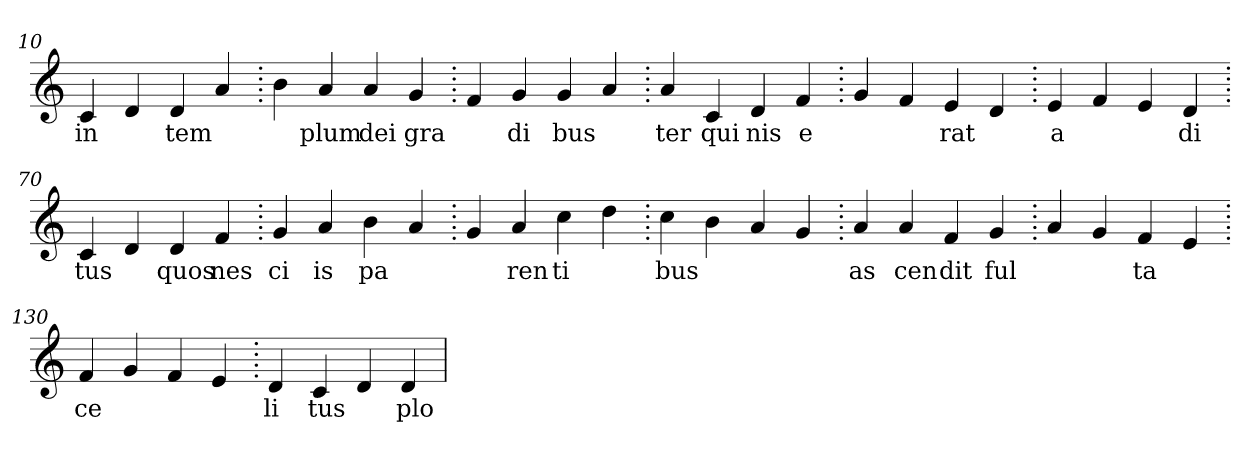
**kern	**text
*part1	*part1
*staff1	*staff1
*clefG2	*
=10.	=10.
4c	in
4d	.
4d	tem
4a	.
=20.	=20.
4b	.
4a	plum
4a	dei
4g	gra
=30.	=30.
4f	.
4g	di
4g	bus
4a	.
=40.	=40.
4a	ter
4c	qui
4d	nis
4f	e
=50.	=50.
4g	.
4f	.
4e	rat
4d	.
=60.	=60.
4e	a
4f	.
4e	.
4d	di
=70.	=70.
4c	tus
4d	.
4d	quos
4f	nes
=80.	=80.
4g	ci
4a	is
4b	pa
4a	.
=90.	=90.
4g	.
4a	ren
4cc	ti
4dd	.
=100.	=100.
4cc	bus
4b	.
4a	.
4g	.
=110.	=110.
4a	as
4a	cen
4f	dit
4g	ful
=120.	=120.
4a	.
4g	.
4f	ta
4e	.
=130.	=130.
4f	ce
4g	.
4f	.
4e	.
=140.	=140.
4d	li
4c	tus
4d	.
4d	plo
=	=
*-	*-
